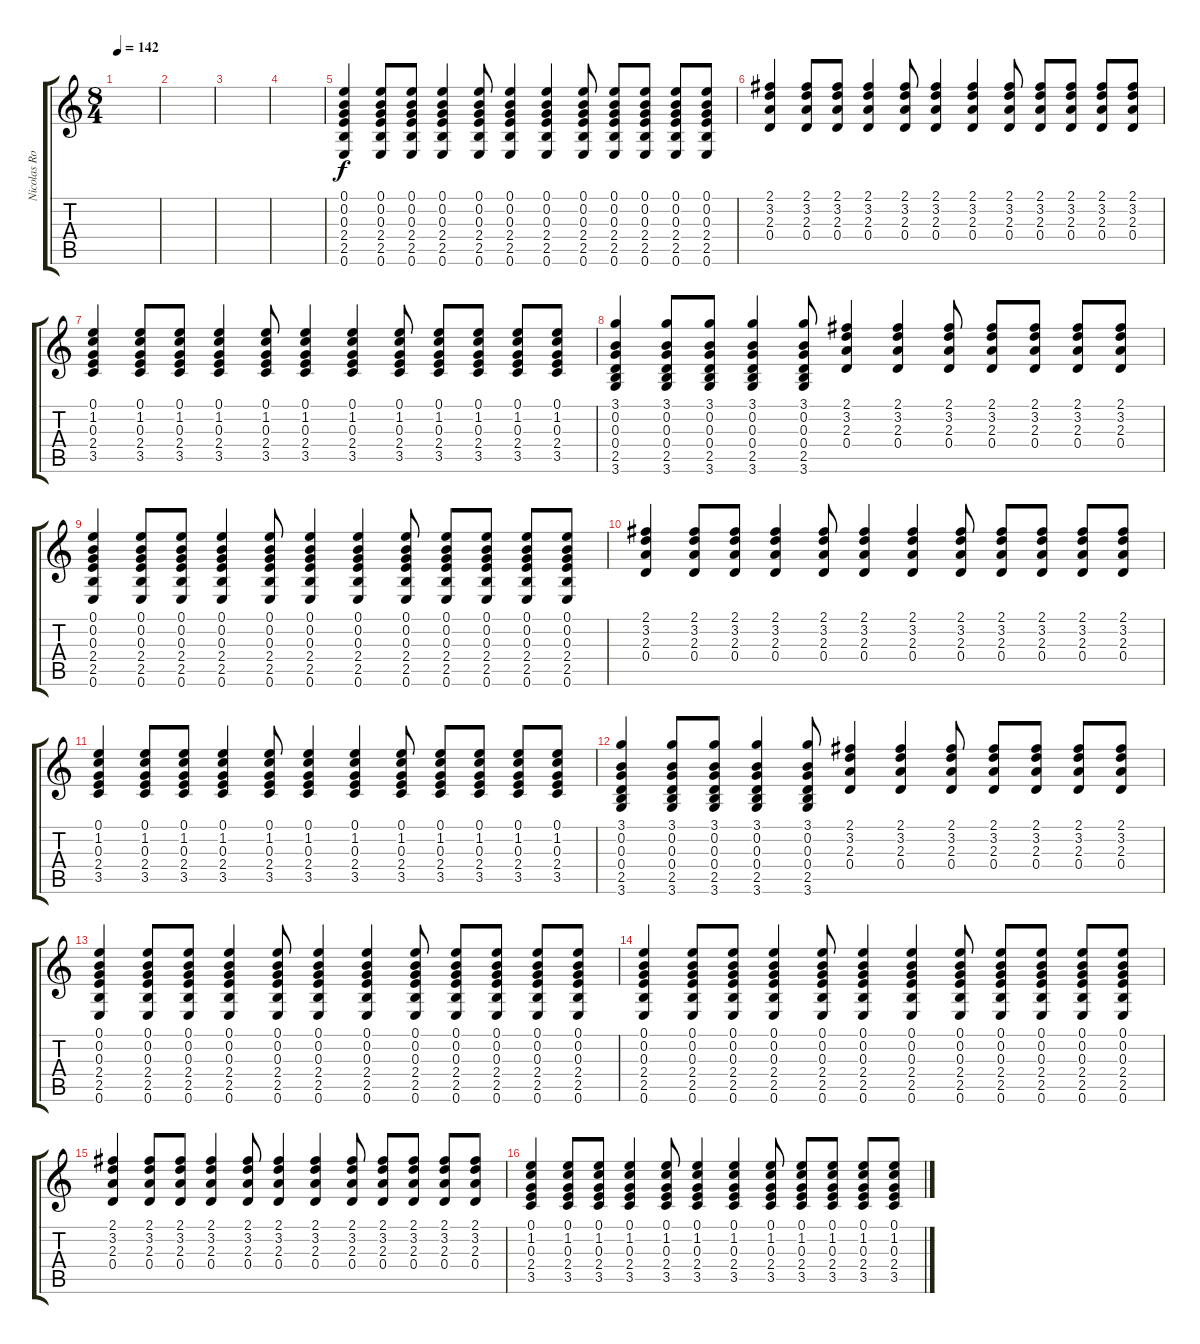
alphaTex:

\track ("Nicolas Rojas -Guitar" "Nicolas Ro") {instrument acousticguitarnylon}
\staff {score tabs}
\tuning (E4 B3 G3 D3 A2 E2) {hide}
\ts (8 4)
\tempo 142
\clef g2
\ks c
|
|
|
|
(0.1 0.2 0.3 2.4 2.5 0.6).4 (0.1 0.2 0.3 2.4 2.5 0.6).8 (0.1 0.2 0.3 2.4 2.5 0.6).8 (0.1 0.2 0.3 2.4 2.5 0.6).4 (0.1 0.2 0.3 2.4 2.5 0.6).8 (0.1 0.2 0.3 2.4 2.5 0.6).4 (0.1 0.2 0.3 2.4 2.5 0.6).4 (0.1 0.2 0.3 2.4 2.5 0.6).8 (0.1 0.2 0.3 2.4 2.5 0.6).8 (0.1 0.2 0.3 2.4 2.5 0.6).8 (0.1 0.2 0.3 2.4 2.5 0.6).8 (0.1 0.2 0.3 2.4 2.5 0.6).8 |
(2.1 3.2 2.3 0.4).4 (2.1 3.2 2.3 0.4).8 (2.1 3.2 2.3 0.4).8 (2.1 3.2 2.3 0.4).4 (2.1 3.2 2.3 0.4).8 (2.1 3.2 2.3 0.4).4 (2.1 3.2 2.3 0.4).4 (2.1 3.2 2.3 0.4).8 (2.1 3.2 2.3 0.4).8 (2.1 3.2 2.3 0.4).8 (2.1 3.2 2.3 0.4).8 (2.1 3.2 2.3 0.4).8 |
(0.1 1.2 0.3 2.4 3.5).4 (0.1 1.2 0.3 2.4 3.5).8 (0.1 1.2 0.3 2.4 3.5).8 (0.1 1.2 0.3 2.4 3.5).4 (0.1 1.2 0.3 2.4 3.5).8 (0.1 1.2 0.3 2.4 3.5).4 (0.1 1.2 0.3 2.4 3.5).4 (0.1 1.2 0.3 2.4 3.5).8 (0.1 1.2 0.3 2.4 3.5).8 (0.1 1.2 0.3 2.4 3.5).8 (0.1 1.2 0.3 2.4 3.5).8 (0.1 1.2 0.3 2.4 3.5).8 |
(3.1 0.2 0.3 0.4 2.5 3.6).4 (3.1 0.2 0.3 0.4 2.5 3.6).8 (3.1 0.2 0.3 0.4 2.5 3.6).8 (3.1 0.2 0.3 0.4 2.5 3.6).4 (3.1 0.2 0.3 0.4 2.5 3.6).8 (2.1 3.2 2.3 0.4).4 (2.1 3.2 2.3 0.4).4 (2.1 3.2 2.3 0.4).8 (2.1 3.2 2.3 0.4).8 (2.1 3.2 2.3 0.4).8 (2.1 3.2 2.3 0.4).8 (2.1 3.2 2.3 0.4).8 |
(0.1 0.2 0.3 2.4 2.5 0.6).4 (0.1 0.2 0.3 2.4 2.5 0.6).8 (0.1 0.2 0.3 2.4 2.5 0.6).8 (0.1 0.2 0.3 2.4 2.5 0.6).4 (0.1 0.2 0.3 2.4 2.5 0.6).8 (0.1 0.2 0.3 2.4 2.5 0.6).4 (0.1 0.2 0.3 2.4 2.5 0.6).4 (0.1 0.2 0.3 2.4 2.5 0.6).8 (0.1 0.2 0.3 2.4 2.5 0.6).8 (0.1 0.2 0.3 2.4 2.5 0.6).8 (0.1 0.2 0.3 2.4 2.5 0.6).8 (0.1 0.2 0.3 2.4 2.5 0.6).8 |
(2.1 3.2 2.3 0.4).4 (2.1 3.2 2.3 0.4).8 (2.1 3.2 2.3 0.4).8 (2.1 3.2 2.3 0.4).4 (2.1 3.2 2.3 0.4).8 (2.1 3.2 2.3 0.4).4 (2.1 3.2 2.3 0.4).4 (2.1 3.2 2.3 0.4).8 (2.1 3.2 2.3 0.4).8 (2.1 3.2 2.3 0.4).8 (2.1 3.2 2.3 0.4).8 (2.1 3.2 2.3 0.4).8 |
(0.1 1.2 0.3 2.4 3.5).4 (0.1 1.2 0.3 2.4 3.5).8 (0.1 1.2 0.3 2.4 3.5).8 (0.1 1.2 0.3 2.4 3.5).4 (0.1 1.2 0.3 2.4 3.5).8 (0.1 1.2 0.3 2.4 3.5).4 (0.1 1.2 0.3 2.4 3.5).4 (0.1 1.2 0.3 2.4 3.5).8 (0.1 1.2 0.3 2.4 3.5).8 (0.1 1.2 0.3 2.4 3.5).8 (0.1 1.2 0.3 2.4 3.5).8 (0.1 1.2 0.3 2.4 3.5).8 |
(3.1 0.2 0.3 0.4 2.5 3.6).4 (3.1 0.2 0.3 0.4 2.5 3.6).8 (3.1 0.2 0.3 0.4 2.5 3.6).8 (3.1 0.2 0.3 0.4 2.5 3.6).4 (3.1 0.2 0.3 0.4 2.5 3.6).8 (2.1 3.2 2.3 0.4).4 (2.1 3.2 2.3 0.4).4 (2.1 3.2 2.3 0.4).8 (2.1 3.2 2.3 0.4).8 (2.1 3.2 2.3 0.4).8 (2.1 3.2 2.3 0.4).8 (2.1 3.2 2.3 0.4).8 |
(0.1 0.2 0.3 2.4 2.5 0.6).4 (0.1 0.2 0.3 2.4 2.5 0.6).8 (0.1 0.2 0.3 2.4 2.5 0.6).8 (0.1 0.2 0.3 2.4 2.5 0.6).4 (0.1 0.2 0.3 2.4 2.5 0.6).8 (0.1 0.2 0.3 2.4 2.5 0.6).4 (0.1 0.2 0.3 2.4 2.5 0.6).4 (0.1 0.2 0.3 2.4 2.5 0.6).8 (0.1 0.2 0.3 2.4 2.5 0.6).8 (0.1 0.2 0.3 2.4 2.5 0.6).8 (0.1 0.2 0.3 2.4 2.5 0.6).8 (0.1 0.2 0.3 2.4 2.5 0.6).8 |
(0.1 0.2 0.3 2.4 2.5 0.6).4 (0.1 0.2 0.3 2.4 2.5 0.6).8 (0.1 0.2 0.3 2.4 2.5 0.6).8 (0.1 0.2 0.3 2.4 2.5 0.6).4 (0.1 0.2 0.3 2.4 2.5 0.6).8 (0.1 0.2 0.3 2.4 2.5 0.6).4 (0.1 0.2 0.3 2.4 2.5 0.6).4 (0.1 0.2 0.3 2.4 2.5 0.6).8 (0.1 0.2 0.3 2.4 2.5 0.6).8 (0.1 0.2 0.3 2.4 2.5 0.6).8 (0.1 0.2 0.3 2.4 2.5 0.6).8 (0.1 0.2 0.3 2.4 2.5 0.6).8 |
(2.1 3.2 2.3 0.4).4 (2.1 3.2 2.3 0.4).8 (2.1 3.2 2.3 0.4).8 (2.1 3.2 2.3 0.4).4 (2.1 3.2 2.3 0.4).8 (2.1 3.2 2.3 0.4).4 (2.1 3.2 2.3 0.4).4 (2.1 3.2 2.3 0.4).8 (2.1 3.2 2.3 0.4).8 (2.1 3.2 2.3 0.4).8 (2.1 3.2 2.3 0.4).8 (2.1 3.2 2.3 0.4).8 |
(0.1 1.2 0.3 2.4 3.5).4 (0.1 1.2 0.3 2.4 3.5).8 (0.1 1.2 0.3 2.4 3.5).8 (0.1 1.2 0.3 2.4 3.5).4 (0.1 1.2 0.3 2.4 3.5).8 (0.1 1.2 0.3 2.4 3.5).4 (0.1 1.2 0.3 2.4 3.5).4 (0.1 1.2 0.3 2.4 3.5).8 (0.1 1.2 0.3 2.4 3.5).8 (0.1 1.2 0.3 2.4 3.5).8 (0.1 1.2 0.3 2.4 3.5).8 (0.1 1.2 0.3 2.4 3.5).8
